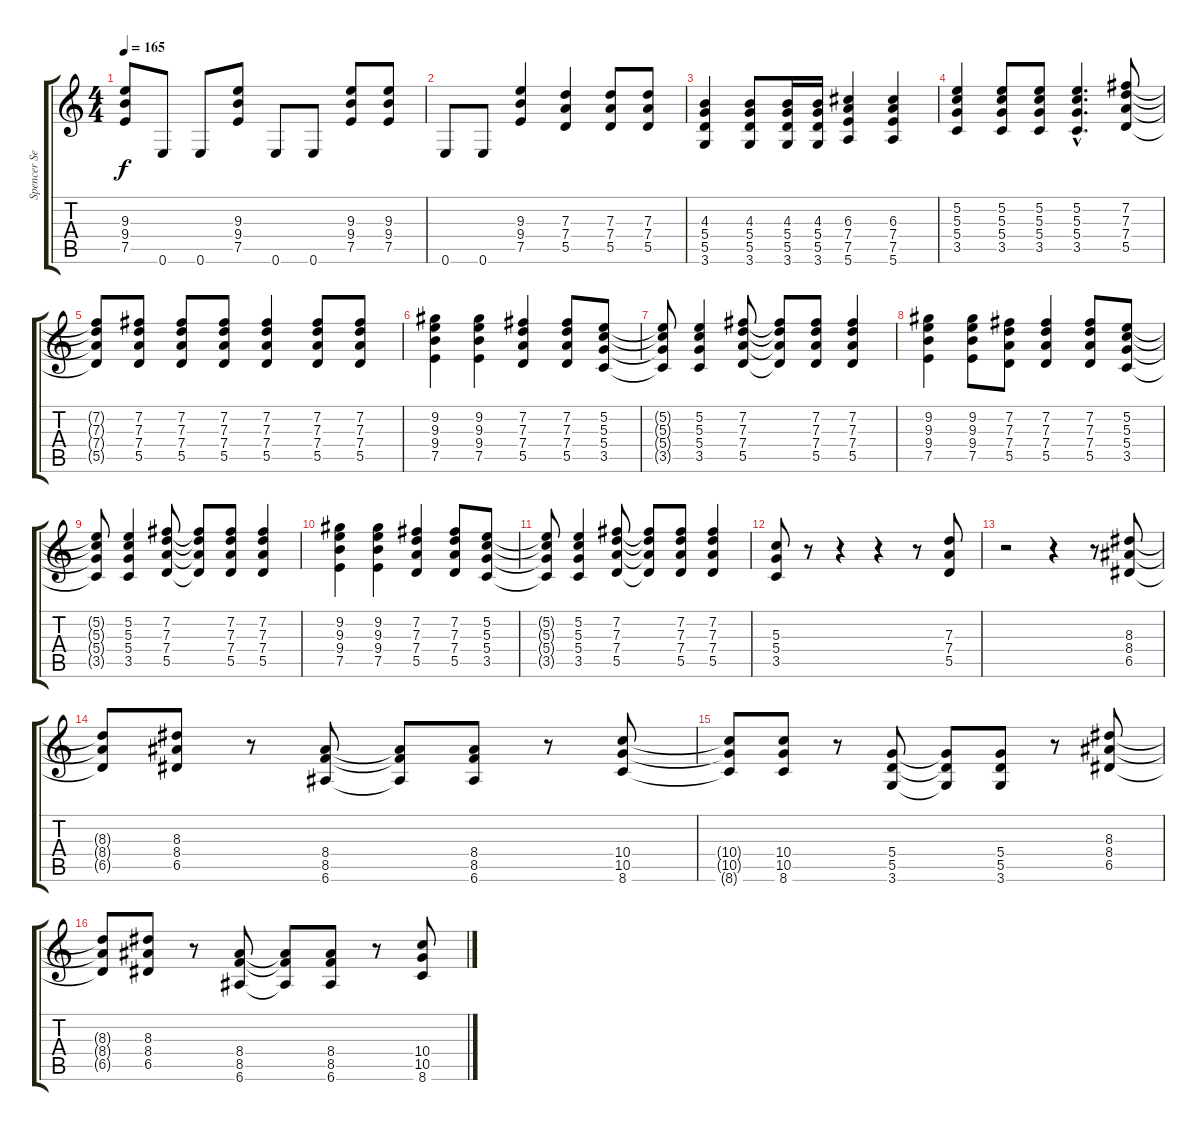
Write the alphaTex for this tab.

\track ("Spencer Sercombe " "Spencer Se") {instrument acousticguitarsteel}
\staff {score tabs}
\tuning (E4 B3 G3 D3 A2 E2) {hide}
\ts (4 4)
\tempo 165
\clef g2
\ks c
(9.3 9.4 7.5).8{dy f} 0.6.8 0.6.8 (9.3 9.4 7.5).8 0.6.8 0.6.8 (9.3 9.4 7.5).8 (9.3 9.4 7.5).8 |
0.6.8 0.6.8 (9.3 9.4 7.5).4 (7.3 7.4 5.5).4 (7.3 7.4 5.5).8 (7.3 7.4 5.5).8 |
(4.3 5.4 5.5 3.6).4 (4.3 5.4 5.5 3.6).8 (4.3 5.4 5.5 3.6).16 (4.3 5.4 5.5 3.6).16 (6.3 7.4 7.5 5.6).4 (6.3 7.4 7.5 5.6).4 |
(5.2 5.3 5.4 3.5).4 (5.2 5.3 5.4 3.5).8 (5.2 5.3 5.4 3.5).8 (5.2{hac} 5.3{hac} 5.4{hac} 3.5{hac}).4{d} (7.2 7.3 7.4 5.5).8 |
(7.2{t} 7.3{t} 7.4{t} 5.5{t}).8 (7.2 7.3 7.4 5.5).8 (7.2 7.3 7.4 5.5).8 (7.2 7.3 7.4 5.5).8 (7.2 7.3 7.4 5.5).4 (7.2 7.3 7.4 5.5).8 (7.2 7.3 7.4 5.5).8 |
(9.2 9.3 9.4 7.5).4 (9.2 9.3 9.4 7.5).4 (7.2 7.3 7.4 5.5).4 (7.2 7.3 7.4 5.5).8 (5.2 5.3 5.4 3.5).8 |
(5.2{t} 5.3{t} 5.4{t} 3.5{t}).8 (5.2 5.3 5.4 3.5).4 (7.2 7.3 7.4 5.5).8 (7.2{t} 7.3{t} 7.4{t} 5.5{t}).8 (7.2 7.3 7.4 5.5).8 (7.2 7.3 7.4 5.5).4 |
(9.2 9.3 9.4 7.5).4 (9.2 9.3 9.4 7.5).8 (7.2 7.3 7.4 5.5).8 (7.2 7.3 7.4 5.5).4 (7.2 7.3 7.4 5.5).8 (5.2 5.3 5.4 3.5).8 |
(5.2{t} 5.3{t} 5.4{t} 3.5{t}).8 (5.2 5.3 5.4 3.5).4 (7.2 7.3 7.4 5.5).8 (7.2{t} 7.3{t} 7.4{t} 5.5{t}).8 (7.2 7.3 7.4 5.5).8 (7.2 7.3 7.4 5.5).4 |
(9.2 9.3 9.4 7.5).4 (9.2 9.3 9.4 7.5).4 (7.2 7.3 7.4 5.5).4 (7.2 7.3 7.4 5.5).8 (5.2 5.3 5.4 3.5).8 |
(5.2{t} 5.3{t} 5.4{t} 3.5{t}).8 (5.2 5.3 5.4 3.5).4 (7.2 7.3 7.4 5.5).8 (7.2{t} 7.3{t} 7.4{t} 5.5{t}).8 (7.2 7.3 7.4 5.5).8 (7.2 7.3 7.4 5.5).4 |
(5.3 5.4 3.5).8 r.8 r.4 r.4 r.8 (7.3 7.4 5.5).8 |
r.2 r.4 r.8 (8.3 8.4 6.5).8 |
(8.3{t} 8.4{t} 6.5{t}).8 (8.3 8.4 6.5).8 r.8 (8.4 8.5 6.6).8 (8.4{t} 8.5{t} 6.6{t}).8 (8.4 8.5 6.6).8 r.8 (10.4 10.5 8.6).8 |
(10.4{t} 10.5{t} 8.6{t}).8 (10.4 10.5 8.6).8 r.8 (5.4 5.5 3.6).8 (5.4{t} 5.5{t} 3.6{t}).8 (5.4 5.5 3.6).8 r.8 (8.3 8.4 6.5).8 |
(8.3{t} 8.4{t} 6.5{t}).8 (8.3 8.4 6.5).8 r.8 (8.4 8.5 6.6).8 (8.4{t} 8.5{t} 6.6{t}).8 (8.4 8.5 6.6).8 r.8 (10.4 10.5 8.6).8
